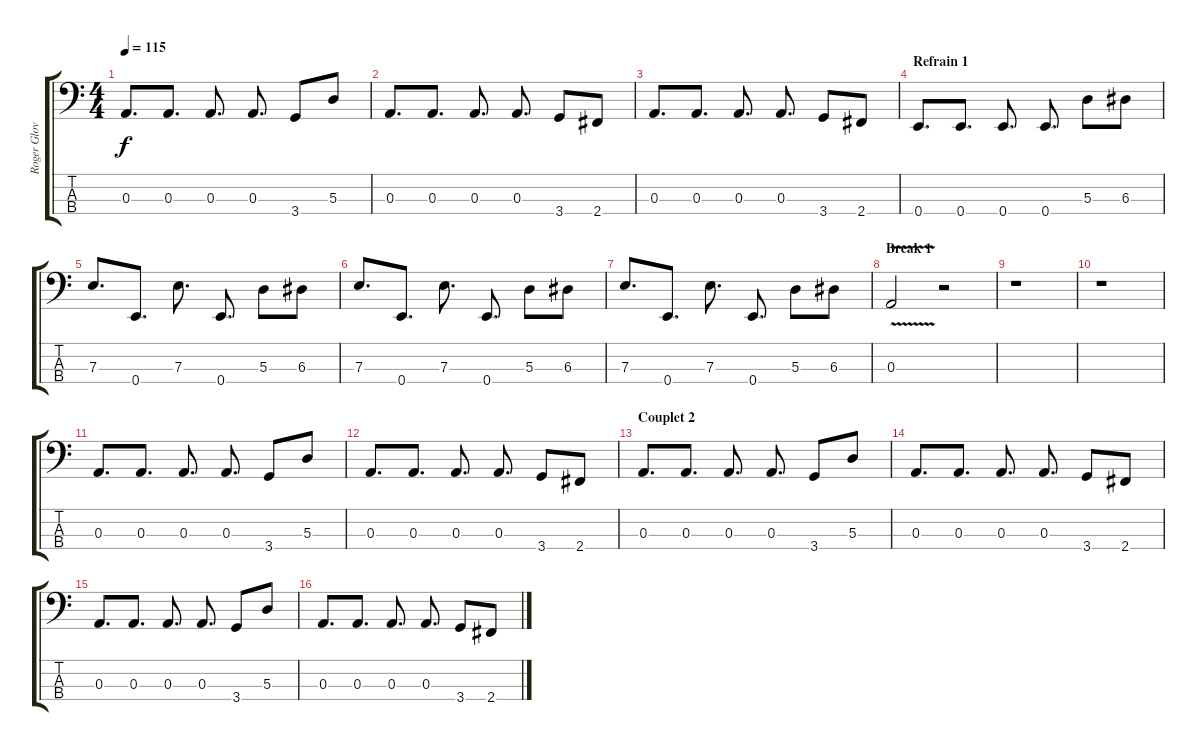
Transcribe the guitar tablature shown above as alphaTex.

\track ("Roger Glover" "Roger Glov") {instrument electricbasspick}
\staff {score tabs}
\tuning (G2 D2 A1 E1) {hide}
\ts (4 4)
\tempo 115
\clef f4
\ks c
0.3.8{d dy f} 0.3.8{d} 0.3.8{d} 0.3.8{d} 3.4.8 5.3.8 |
0.3.8{d} 0.3.8{d} 0.3.8{d} 0.3.8{d} 3.4.8 2.4.8 |
0.3.8{d} 0.3.8{d} 0.3.8{d} 0.3.8{d} 3.4.8 2.4.8 |
\section ("" "Refrain 1")
0.4.8{d} 0.4.8{d} 0.4.8{d} 0.4.8{d} 5.3.8 6.3.8 |
7.3.8{d} 0.4.8{d} 7.3.8{d} 0.4.8{d} 5.3.8 6.3.8 |
7.3.8{d} 0.4.8{d} 7.3.8{d} 0.4.8{d} 5.3.8 6.3.8 |
7.3.8{d} 0.4.8{d} 7.3.8{d} 0.4.8{d} 5.3.8 6.3.8 |
\section ("" "Break 1")
0.3{v}.2 r.2 |
r.1 |
r.1 |
0.3.8{d} 0.3.8{d} 0.3.8{d} 0.3.8{d} 3.4.8 5.3.8 |
0.3.8{d} 0.3.8{d} 0.3.8{d} 0.3.8{d} 3.4.8 2.4.8 |
\section ("" "Couplet 2")
0.3.8{d} 0.3.8{d} 0.3.8{d} 0.3.8{d} 3.4.8 5.3.8 |
0.3.8{d} 0.3.8{d} 0.3.8{d} 0.3.8{d} 3.4.8 2.4.8 |
0.3.8{d} 0.3.8{d} 0.3.8{d} 0.3.8{d} 3.4.8 5.3.8 |
0.3.8{d} 0.3.8{d} 0.3.8{d} 0.3.8{d} 3.4.8 2.4.8
